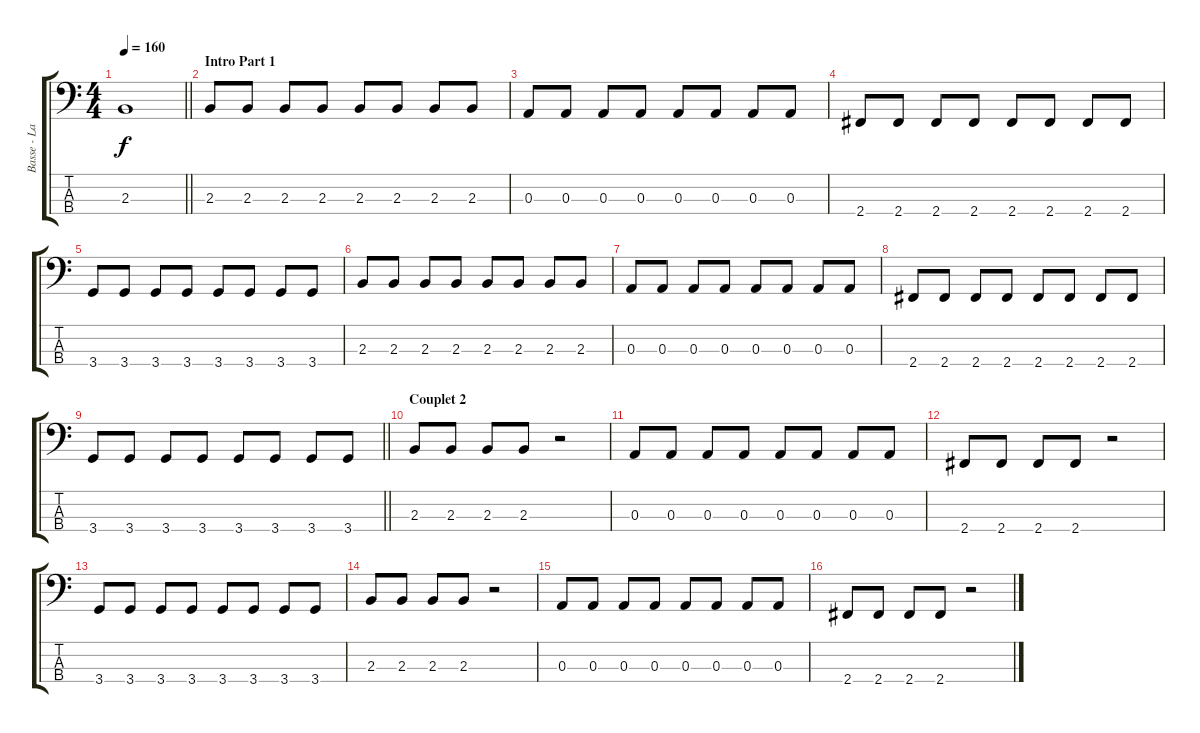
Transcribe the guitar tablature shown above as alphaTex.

\track ("Basse - Lasse" "Basse - La") {instrument electricbassfinger}
\staff {score tabs}
\tuning (G2 D2 A1 E1) {hide}
\ts (4 4)
\tempo 160
\clef f4
\barLineRight lightlight
\ks c
2.3.1{dy f} |
\section ("" "Intro Part 1")
2.3.8 2.3.8 2.3.8 2.3.8 2.3.8 2.3.8 2.3.8 2.3.8 |
0.3.8 0.3.8 0.3.8 0.3.8 0.3.8 0.3.8 0.3.8 0.3.8 |
2.4.8 2.4.8 2.4.8 2.4.8 2.4.8 2.4.8 2.4.8 2.4.8 |
3.4.8 3.4.8 3.4.8 3.4.8 3.4.8 3.4.8 3.4.8 3.4.8 |
2.3.8 2.3.8 2.3.8 2.3.8 2.3.8 2.3.8 2.3.8 2.3.8 |
0.3.8 0.3.8 0.3.8 0.3.8 0.3.8 0.3.8 0.3.8 0.3.8 |
2.4.8 2.4.8 2.4.8 2.4.8 2.4.8 2.4.8 2.4.8 2.4.8 |
\barLineRight lightlight
3.4.8 3.4.8 3.4.8 3.4.8 3.4.8 3.4.8 3.4.8 3.4.8 |
\section ("" "Couplet 2")
2.3.8 2.3.8 2.3.8 2.3.8 r.2 |
0.3.8 0.3.8 0.3.8 0.3.8 0.3.8 0.3.8 0.3.8 0.3.8 |
2.4.8 2.4.8 2.4.8 2.4.8 r.2 |
3.4.8 3.4.8 3.4.8 3.4.8 3.4.8 3.4.8 3.4.8 3.4.8 |
2.3.8 2.3.8 2.3.8 2.3.8 r.2 |
0.3.8 0.3.8 0.3.8 0.3.8 0.3.8 0.3.8 0.3.8 0.3.8 |
2.4.8 2.4.8 2.4.8 2.4.8 r.2
